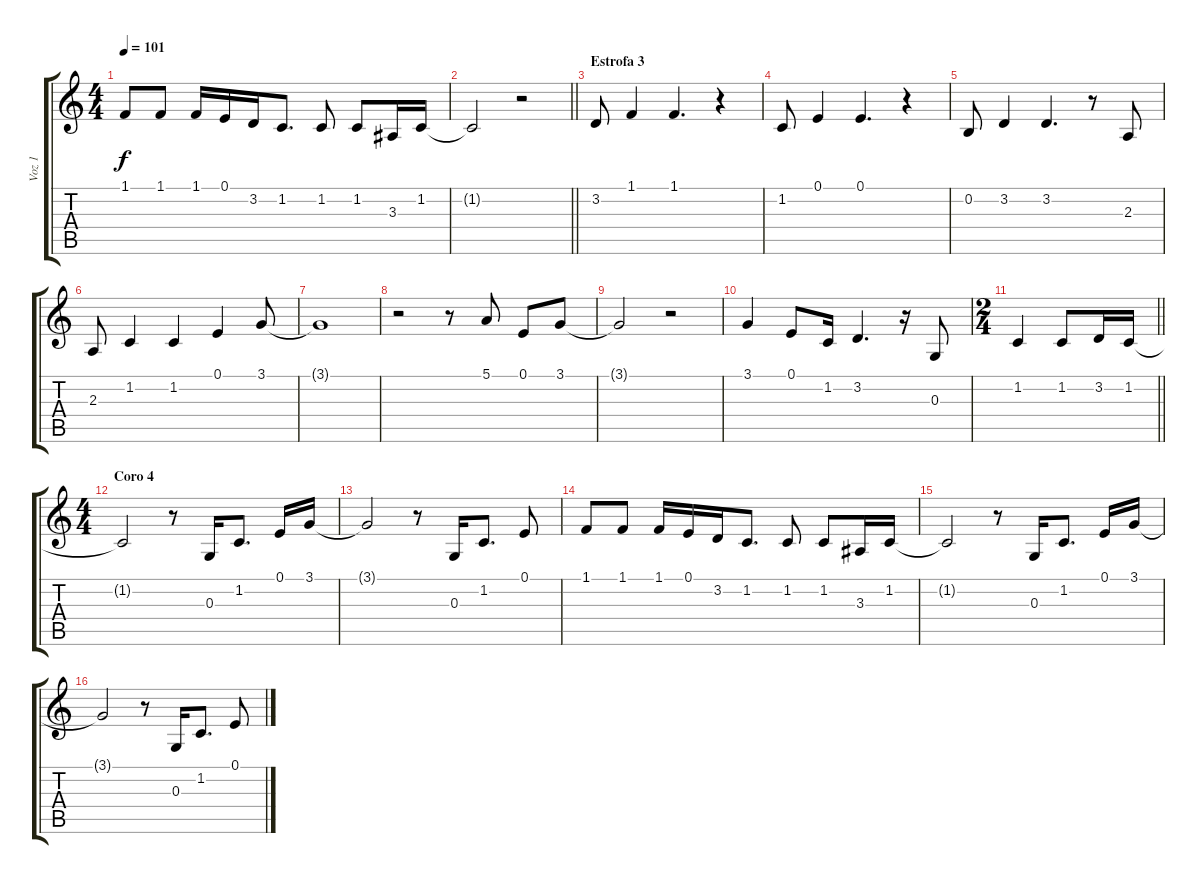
\track ("Voz 1" "Voz 1") {instrument clarinet}
\staff {score tabs}
\tuning (E4 B3 G3 D3 A2 E2) {hide}
\ts (4 4)
\tempo 101
\clef g2
\ks c
1.1.8{dy f} 1.1.8 1.1.16 0.1.16 3.2.16 1.2.8{d} 1.2.8 1.2.8 3.3.16 1.2.16 |
\barLineRight lightlight
1.2{t}.2 r.2 |
\section ("" "Estrofa 3")
3.2.8 1.1.4 1.1.4{d} r.4 |
1.2.8 0.1.4 0.1.4{d} r.4 |
0.2.8 3.2.4 3.2.4{d} r.8 2.3.8 |
2.3.8 1.2.4 1.2.4 0.1.4 3.1.8 |
3.1{t}.1 |
r.2 r.8 5.1.8 0.1.8 3.1.8 |
3.1{t}.2 r.2 |
3.1.4 0.1.8 1.2.16 3.2.4{d} r.16 0.3.8 |
\ts (2 4)
\barLineRight lightlight
1.2.4 1.2.8 3.2.16 1.2.16 |
\ts (4 4)
\section ("" "Coro 4")
1.2{t}.2 r.8 0.3.16 1.2.8{d} 0.1.16 3.1.16 |
3.1{t}.2 r.8 0.3.16 1.2.8{d} 0.1.8 |
1.1.8 1.1.8 1.1.16 0.1.16 3.2.16 1.2.8{d} 1.2.8 1.2.8 3.3.16 1.2.16 |
1.2{t}.2 r.8 0.3.16 1.2.8{d} 0.1.16 3.1.16 |
3.1{t}.2 r.8 0.3.16 1.2.8{d} 0.1.8
